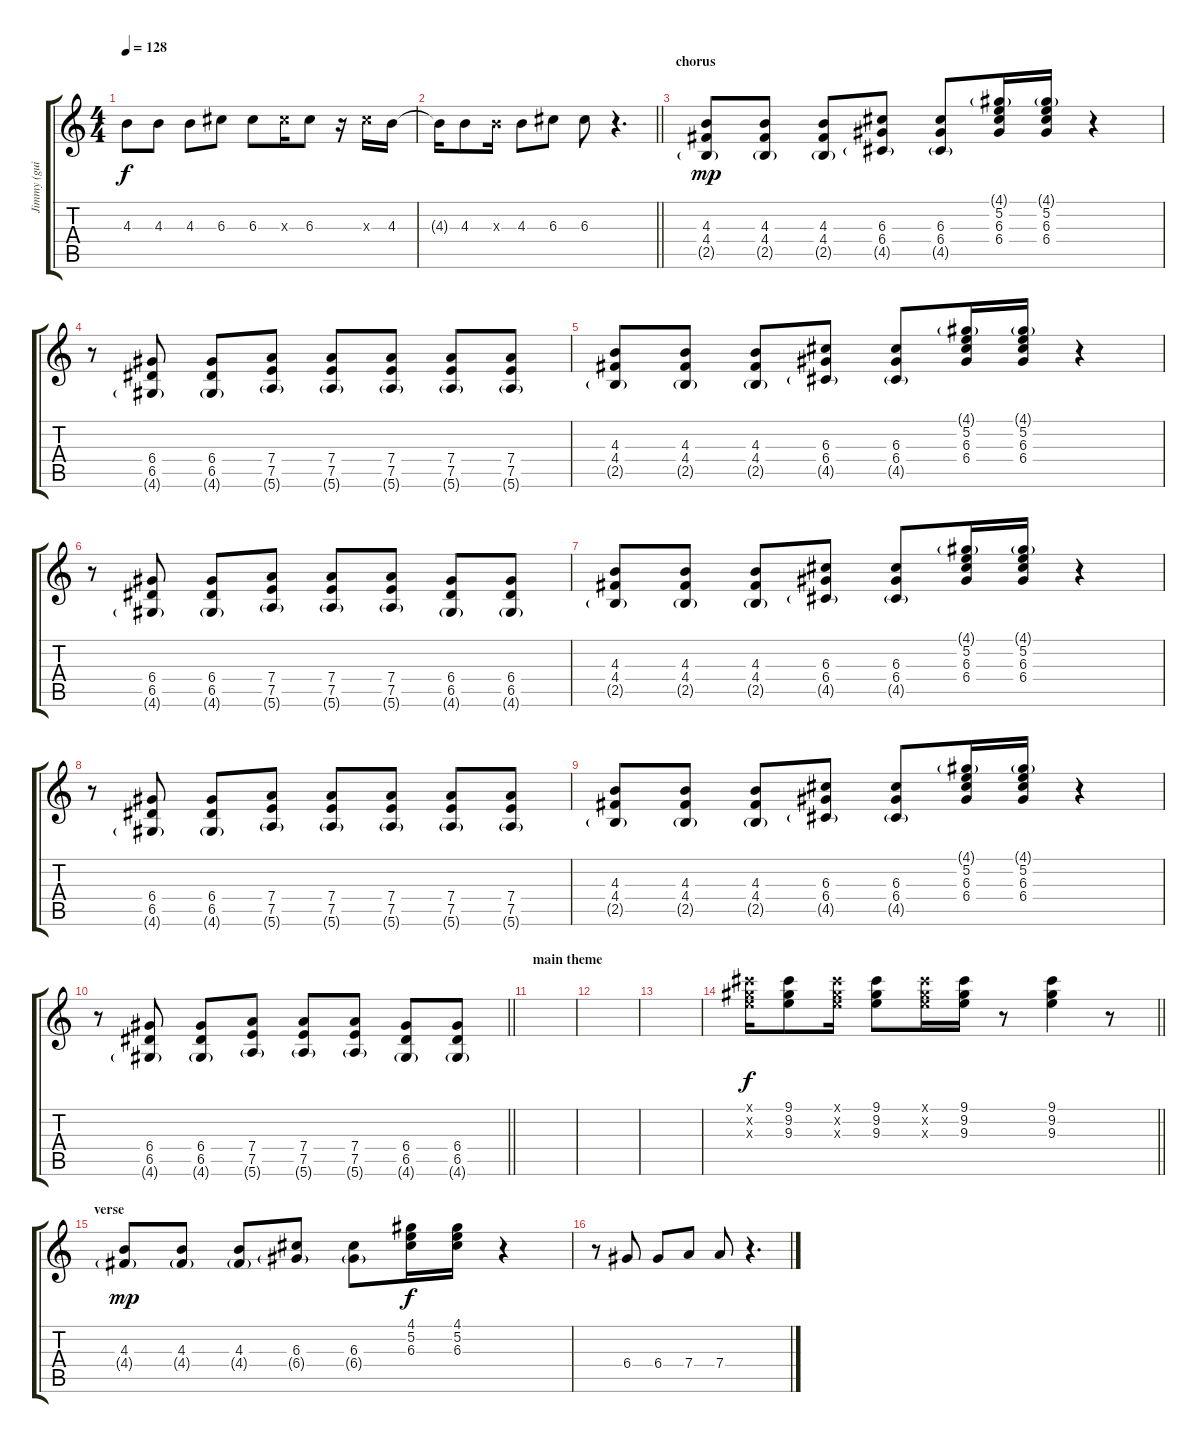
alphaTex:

\track ("Jimmy (guitar)" "Jimmy (gui") {instrument electricguitarjazz}
\staff {score tabs}
\tuning (E4 B3 G3 D3 A2 E2) {hide}
\ts (4 4)
\tempo 128
\clef g2
\ks c
4.3.8{dy f} 4.3.8 4.3.8 6.3.8 6.3.8 6.3{x}.16 6.3.8 r.16 6.3{x}.16 4.3.16 |
\barLineRight lightlight
4.3{t}.16 4.3.8 4.3{x}.16 4.3.8 6.3.8 6.3.8 r.4{d} |
\section ("" "chorus")
(4.3 4.4 2.5{g}).8{dy mp} (4.3 4.4 2.5{g}).8 (4.3 4.4 2.5{g}).8 (6.3 6.4 4.5{g}).8 (6.3 6.4 4.5{g}).8 (4.1{g} 5.2 6.3 6.4).16 (4.1{g} 5.2 6.3 6.4).16 r.4 |
r.8 (6.4 6.5 4.6{g}).8 (6.4 6.5 4.6{g}).8 (7.4 7.5 5.6{g}).8 (7.4 7.5 5.6{g}).8 (7.4 7.5 5.6{g}).8 (7.4 7.5 5.6{g}).8 (7.4 7.5 5.6{g}).8 |
(4.3 4.4 2.5{g}).8 (4.3 4.4 2.5{g}).8 (4.3 4.4 2.5{g}).8 (6.3 6.4 4.5{g}).8 (6.3 6.4 4.5{g}).8 (4.1{g} 5.2 6.3 6.4).16 (4.1{g} 5.2 6.3 6.4).16 r.4 |
r.8 (6.4 6.5 4.6{g}).8 (6.4 6.5 4.6{g}).8 (7.4 7.5 5.6{g}).8 (7.4 7.5 5.6{g}).8 (7.4 7.5 5.6{g}).8 (6.4 6.5 4.6{g}).8 (6.4 6.5 4.6{g}).8 |
(4.3 4.4 2.5{g}).8 (4.3 4.4 2.5{g}).8 (4.3 4.4 2.5{g}).8 (6.3 6.4 4.5{g}).8 (6.3 6.4 4.5{g}).8 (4.1{g} 5.2 6.3 6.4).16 (4.1{g} 5.2 6.3 6.4).16 r.4 |
r.8 (6.4 6.5 4.6{g}).8 (6.4 6.5 4.6{g}).8 (7.4 7.5 5.6{g}).8 (7.4 7.5 5.6{g}).8 (7.4 7.5 5.6{g}).8 (7.4 7.5 5.6{g}).8 (7.4 7.5 5.6{g}).8 |
(4.3 4.4 2.5{g}).8 (4.3 4.4 2.5{g}).8 (4.3 4.4 2.5{g}).8 (6.3 6.4 4.5{g}).8 (6.3 6.4 4.5{g}).8 (4.1{g} 5.2 6.3 6.4).16 (4.1{g} 5.2 6.3 6.4).16 r.4 |
\barLineRight lightlight
r.8 (6.4 6.5 4.6{g}).8 (6.4 6.5 4.6{g}).8 (7.4 7.5 5.6{g}).8 (7.4 7.5 5.6{g}).8 (7.4 7.5 5.6{g}).8 (6.4 6.5 4.6{g}).8 (6.4 6.5 4.6{g}).8 |
\section ("" "main theme")
|
|
|
\barLineRight lightlight
(9.1{x} 9.2{x} 9.3{x}).16{dy f} (9.1 9.2 9.3).8 (9.1{x} 9.2{x} 9.3{x}).16 (9.1 9.2 9.3).8 (9.1{x} 9.2{x} 9.3{x}).16 (9.1 9.2 9.3).16 r.8 (9.1 9.2 9.3).4 r.8 |
\section ("" "verse")
(4.3 4.4{g}).8{dy mp} (4.3 4.4{g}).8 (4.3 4.4{g}).8 (6.3 6.4{g}).8 (6.3 6.4{g}).8 (4.1 5.2 6.3).16{dy f} (4.1 5.2 6.3).16 r.4 |
r.8 6.4.8 6.4.8 7.4.8 7.4.8 r.4{d}
